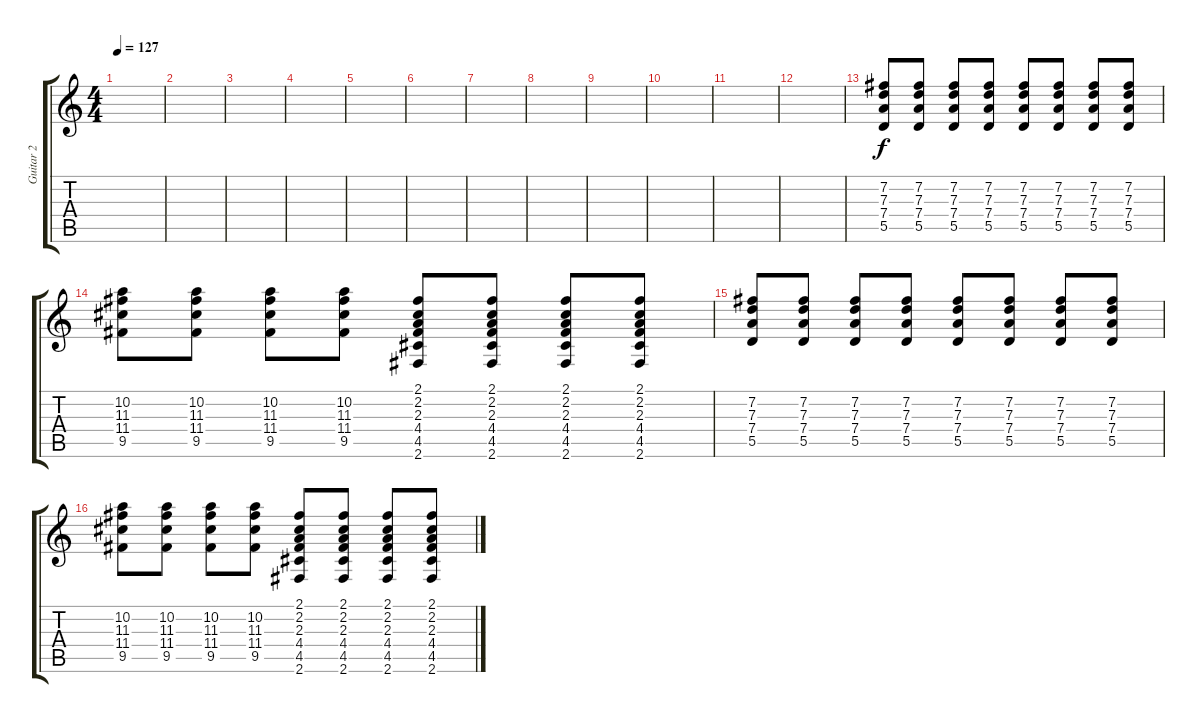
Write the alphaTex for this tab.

\track ("Guitar 2" "Guitar 2") {instrument electricguitarjazz}
\staff {score tabs}
\tuning (E4 B3 G3 D3 A2 E2) {hide}
\ts (4 4)
\tempo 127
\clef g2
\ks c
|
|
|
|
|
|
|
|
|
|
|
|
(7.2 7.3 7.4 5.5).8 (7.2 7.3 7.4 5.5).8 (7.2 7.3 7.4 5.5).8 (7.2 7.3 7.4 5.5).8 (7.2 7.3 7.4 5.5).8 (7.2 7.3 7.4 5.5).8 (7.2 7.3 7.4 5.5).8 (7.2 7.3 7.4 5.5).8 |
(10.2 11.3 11.4 9.5).8 (10.2 11.3 11.4 9.5).8 (10.2 11.3 11.4 9.5).8 (10.2 11.3 11.4 9.5).8 (2.1 2.2 2.3 4.4 4.5 2.6).8 (2.1 2.2 2.3 4.4 4.5 2.6).8 (2.1 2.2 2.3 4.4 4.5 2.6).8 (2.1 2.2 2.3 4.4 4.5 2.6).8 |
(7.2 7.3 7.4 5.5).8 (7.2 7.3 7.4 5.5).8 (7.2 7.3 7.4 5.5).8 (7.2 7.3 7.4 5.5).8 (7.2 7.3 7.4 5.5).8 (7.2 7.3 7.4 5.5).8 (7.2 7.3 7.4 5.5).8 (7.2 7.3 7.4 5.5).8 |
(10.2 11.3 11.4 9.5).8 (10.2 11.3 11.4 9.5).8 (10.2 11.3 11.4 9.5).8 (10.2 11.3 11.4 9.5).8 (2.1 2.2 2.3 4.4 4.5 2.6).8 (2.1 2.2 2.3 4.4 4.5 2.6).8 (2.1 2.2 2.3 4.4 4.5 2.6).8 (2.1 2.2 2.3 4.4 4.5 2.6).8
